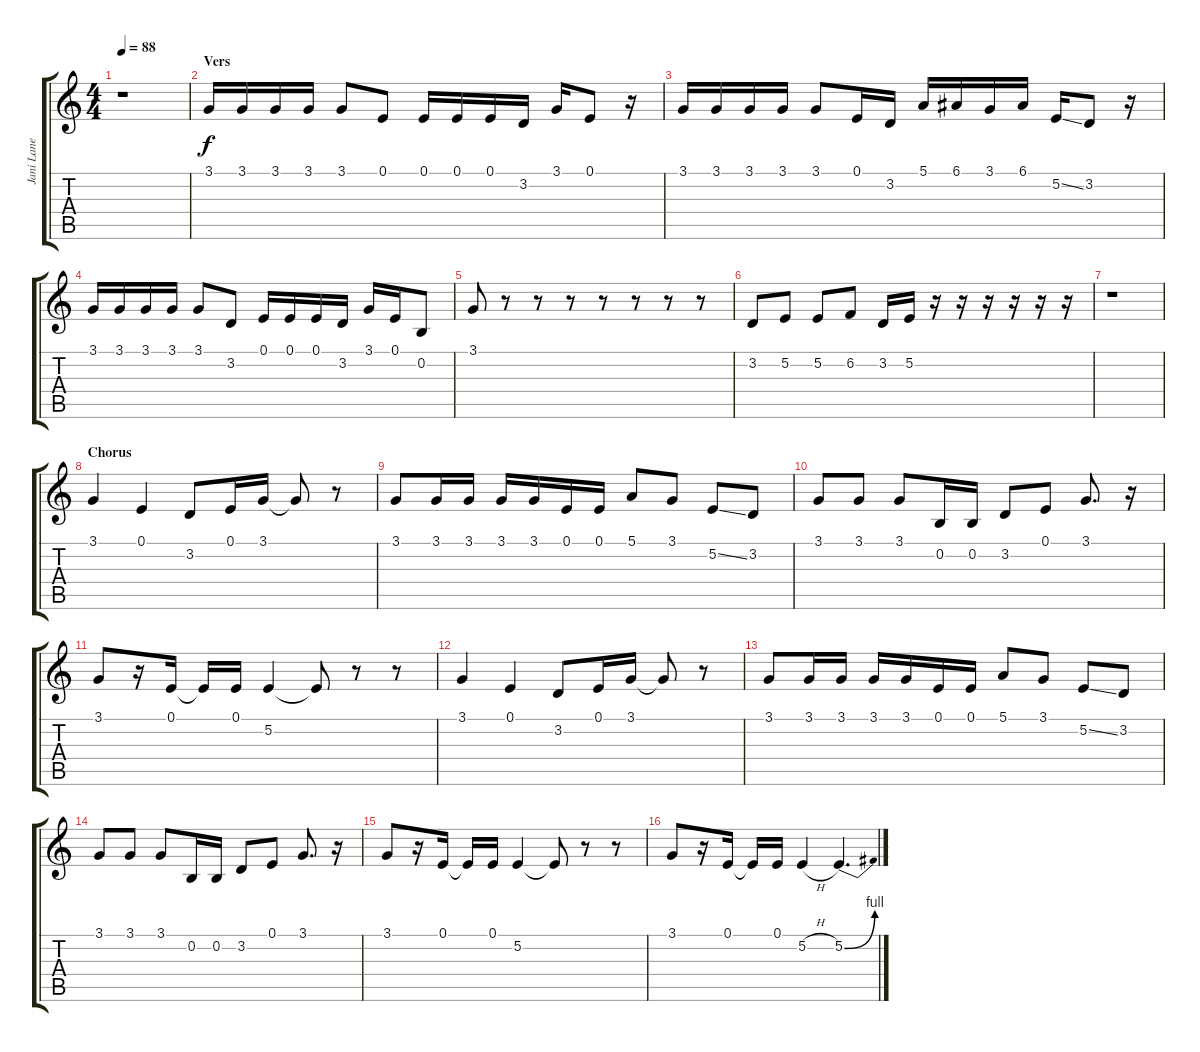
\track ("Jani Lane" "Jani Lane") {instrument lead2sawtooth}
\staff {score tabs}
\tuning (E4 B3 G3 D3 A2 E2) {hide}
\ts (4 4)
\tempo 88
\clef g2
\ks c
r.1{dy f} |
\section ("" "Vers")
3.1.16 3.1.16 3.1.16 3.1.16 3.1.8 0.1.8 0.1.16 0.1.16 0.1.16 3.2.16 3.1.16 0.1.8 r.16 |
3.1.16 3.1.16 3.1.16 3.1.16 3.1.8 0.1.16 3.2.16 5.1.16 6.1.16 3.1.16 6.1.16 5.2{ss}.16 3.2.8 r.16 |
3.1.16 3.1.16 3.1.16 3.1.16 3.1.8 3.2.8 0.1.16 0.1.16 0.1.16 3.2.16 3.1.16 0.1.16 0.2.8 |
3.1.8 r.8 r.8 r.8 r.8 r.8 r.8 r.8 |
3.2.8 5.2.8 5.2.8 6.2.8 3.2.16 5.2.16 r.16 r.16 r.16 r.16 r.16 r.16 |
r.1 |
\section ("" "Chorus")
3.1.4 0.1.4 3.2.8 0.1.16 3.1.16 3.1{t}.8 r.8 |
3.1.8 3.1.16 3.1.16 3.1.16 3.1.16 0.1.16 0.1.16 5.1.8 3.1.8 5.2{ss}.8 3.2.8 |
3.1.8 3.1.8 3.1.8 0.2.16 0.2.16 3.2.8 0.1.8 3.1.8{d} r.16 |
3.1.8 r.16 0.1.16 0.1{t}.16 0.1.16 5.2.4 5.2{t}.8 r.8 r.8 |
3.1.4 0.1.4 3.2.8 0.1.16 3.1.16 3.1{t}.8 r.8 |
3.1.8 3.1.16 3.1.16 3.1.16 3.1.16 0.1.16 0.1.16 5.1.8 3.1.8 5.2{ss}.8 3.2.8 |
3.1.8 3.1.8 3.1.8 0.2.16 0.2.16 3.2.8 0.1.8 3.1.8{d} r.16 |
3.1.8 r.16 0.1.16 0.1{t}.16 0.1.16 5.2.4 5.2{t}.8 r.8 r.8 |
3.1.8 r.16 0.1.16 0.1{t}.16 0.1.16 5.2{h}.4 5.2{be (bend 0 0 60 4)}.4{d}
